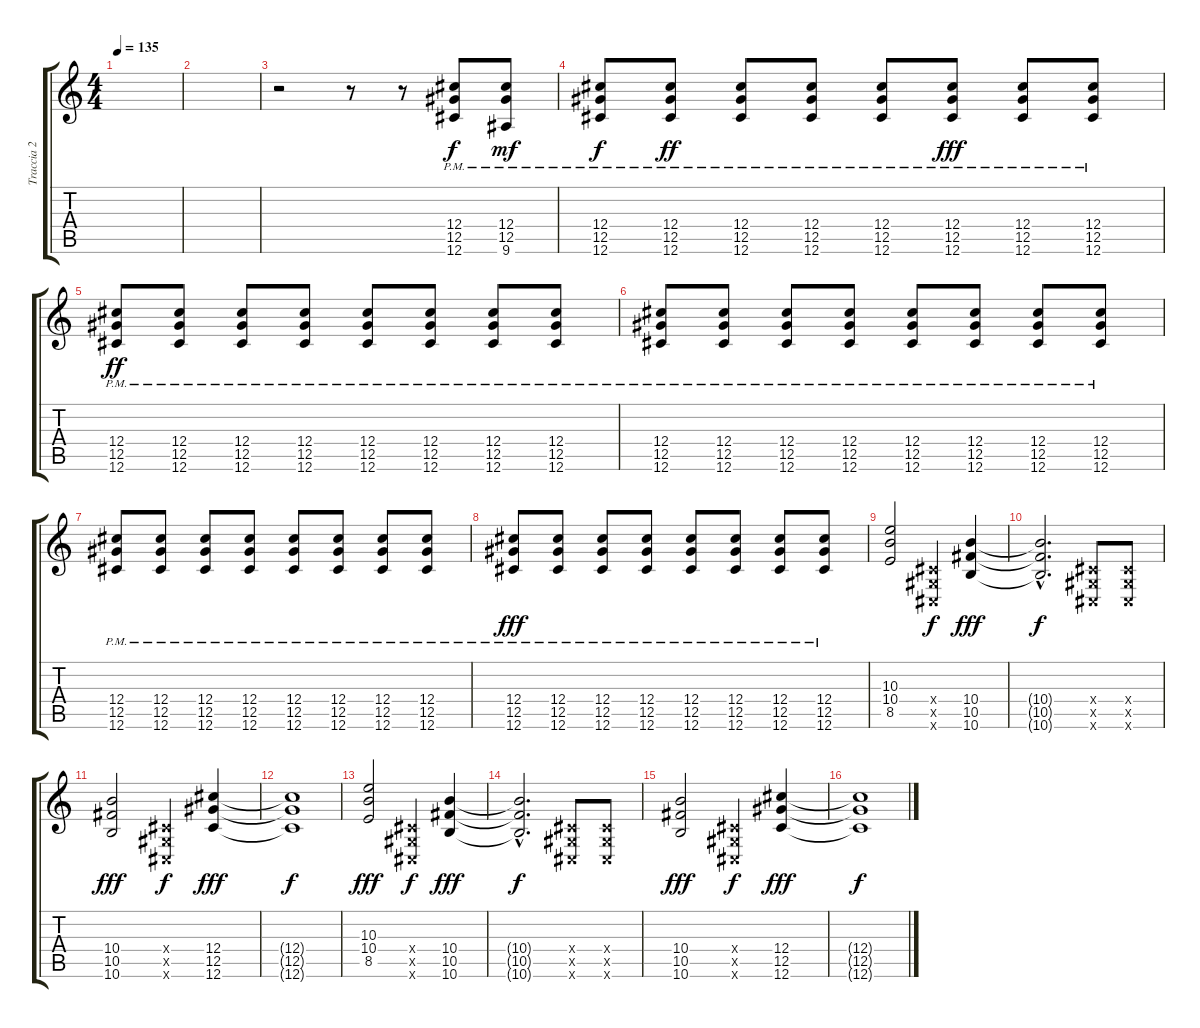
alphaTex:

\track ("Traccia 2" "Traccia 2") {instrument distortionguitar}
\staff {score tabs}
\tuning (Eb4 Bb3 Gb3 Db3 Ab2 Db2) {hide}
\ts (4 4)
\tempo 135
\clef g2
\ks c
|
|
r.2 r.8 r.8 (12.4 12.5 12.6{pm}).8 (12.4 12.5 9.6{pm}).8{dy mf} |
(12.4 12.5 12.6{pm}).8{dy f} (12.4 12.5 12.6{pm}).8{dy ff} (12.4 12.5 12.6{pm}).8 (12.4 12.5 12.6{pm}).8 (12.4 12.5 12.6{pm}).8 (12.4 12.5 12.6{pm}).8{dy fff} (12.4 12.5 12.6{pm}).8 (12.4 12.5 12.6{pm}).8 |
(12.4 12.5 12.6{pm}).8{dy ff} (12.4 12.5 12.6{pm}).8 (12.4 12.5 12.6{pm}).8 (12.4 12.5 12.6{pm}).8 (12.4 12.5 12.6{pm}).8 (12.4 12.5 12.6{pm}).8 (12.4 12.5 12.6{pm}).8 (12.4 12.5 12.6{pm}).8 |
(12.4 12.5 12.6{pm}).8 (12.4 12.5 12.6{pm}).8 (12.4 12.5 12.6{pm}).8 (12.4 12.5 12.6{pm}).8 (12.4 12.5 12.6{pm}).8 (12.4 12.5 12.6{pm}).8 (12.4 12.5 12.6{pm}).8 (12.4 12.5 12.6{pm}).8 |
(12.4 12.5 12.6{pm}).8 (12.4 12.5 12.6{pm}).8 (12.4 12.5 12.6{pm}).8 (12.4 12.5 12.6{pm}).8 (12.4 12.5 12.6{pm}).8 (12.4 12.5 12.6{pm}).8 (12.4 12.5 12.6{pm}).8 (12.4 12.5 12.6{pm}).8 |
(12.4 12.5 12.6{pm}).8{dy fff} (12.4 12.5 12.6{pm}).8 (12.4 12.5 12.6{pm}).8 (12.4 12.5 12.6{pm}).8 (12.4 12.5 12.6{pm}).8 (12.4 12.5 12.6{pm}).8 (12.4 12.5 12.6{pm}).8 (12.4 12.5 12.6{pm}).8 |
(10.3 10.4 8.5).2 (0.4{x} 0.5{x} 0.6{x}).4{dy f} (10.4 10.5 10.6).4{dy fff} |
(10.4{hac t} 10.5{hac t} 10.6{hac t}).2{d dy f} (0.4{x} 0.5{x} 0.6{x}).8 (0.4{x} 0.5{x} 0.6{x}).8 |
(10.4 10.5 10.6).2{dy fff} (0.4{x} 0.5{x} 0.6{x}).4{dy f} (12.4 12.5 12.6).4{dy fff} |
(12.4{t} 12.5{t} 12.6{t}).1{dy f} |
(10.3 10.4 8.5).2{dy fff} (0.4{x} 0.5{x} 0.6{x}).4{dy f} (10.4 10.5 10.6).4{dy fff} |
(10.4{hac t} 10.5{hac t} 10.6{hac t}).2{d dy f} (0.4{x} 0.5{x} 0.6{x}).8 (0.4{x} 0.5{x} 0.6{x}).8 |
(10.4 10.5 10.6).2{dy fff} (0.4{x} 0.5{x} 0.6{x}).4{dy f} (12.4 12.5 12.6).4{dy fff} |
(12.4{t} 12.5{t} 12.6{t}).1{dy f}
